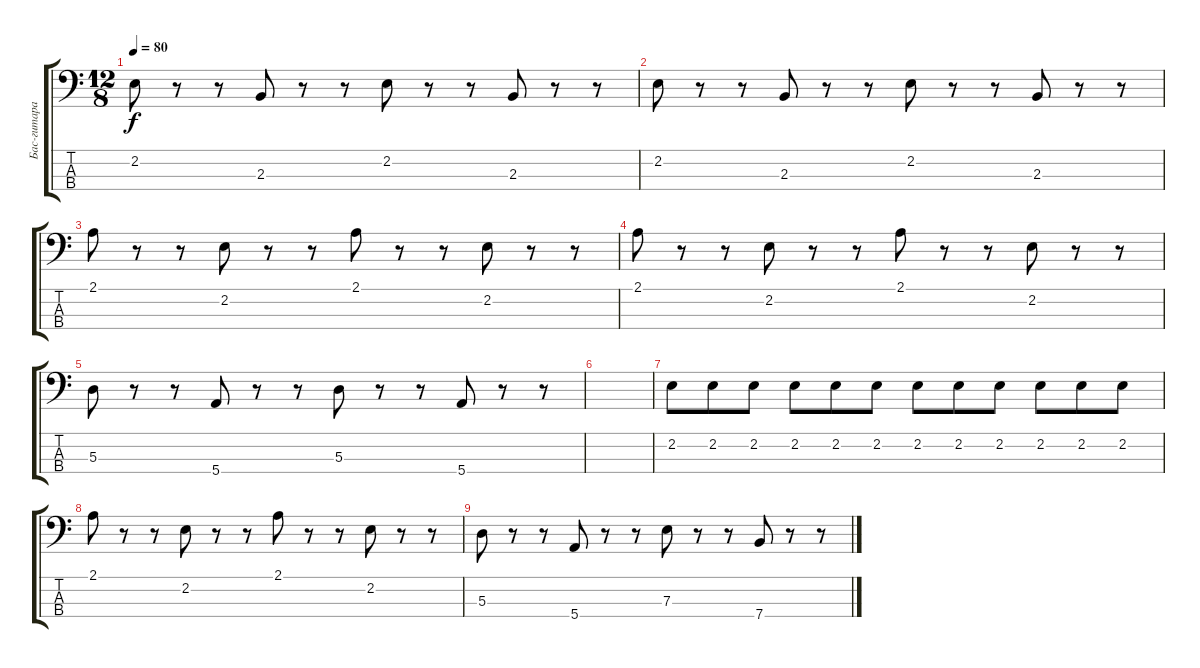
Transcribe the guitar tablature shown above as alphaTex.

\track ("Бас-гитара" "Бас-гитара") {instrument acousticguitarsteel}
\staff {score tabs}
\tuning (G2 D2 A1 E1) {hide}
\ts (12 8)
\tempo 80
\clef f4
\ks c
2.2.8{dy f} r.8 r.8 2.3.8 r.8 r.8 2.2.8 r.8 r.8 2.3.8 r.8 r.8 |
2.2.8 r.8 r.8 2.3.8 r.8 r.8 2.2.8 r.8 r.8 2.3.8 r.8 r.8 |
2.1.8 r.8 r.8 2.2.8 r.8 r.8 2.1.8 r.8 r.8 2.2.8 r.8 r.8 |
2.1.8 r.8 r.8 2.2.8 r.8 r.8 2.1.8 r.8 r.8 2.2.8 r.8 r.8 |
5.3.8 r.8 r.8 5.4.8 r.8 r.8 5.3.8 r.8 r.8 5.4.8 r.8 r.8 |
|
2.2.8 2.2.8 2.2.8 2.2.8 2.2.8 2.2.8 2.2.8 2.2.8 2.2.8 2.2.8 2.2.8 2.2.8 |
2.1.8 r.8 r.8 2.2.8 r.8 r.8 2.1.8 r.8 r.8 2.2.8 r.8 r.8 |
5.3.8 r.8 r.8 5.4.8 r.8 r.8 7.3.8 r.8 r.8 7.4.8 r.8 r.8
